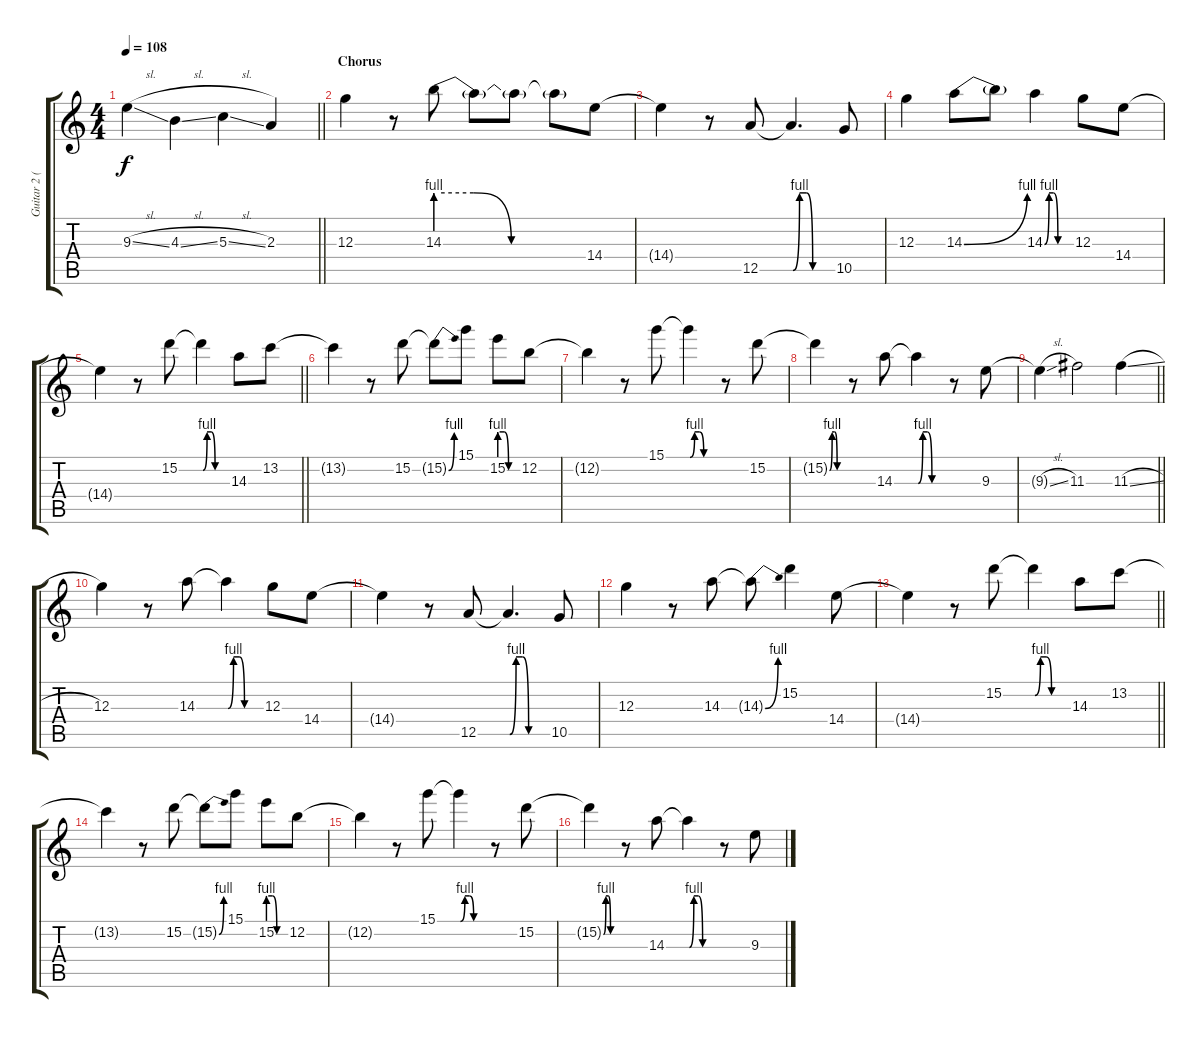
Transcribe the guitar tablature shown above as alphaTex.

\track ("Guitar 2 (Josh Klinghoffer)" "Guitar 2 (") {instrument overdrivenguitar}
\staff {score tabs}
\tuning (E4 B3 G3 D3 A2 E2) {hide}
\ts (4 4)
\tempo 108
\clef g2
\barLineRight lightlight
\ks c
9.3{sl}.4{dy f} 4.3{sl}.4 5.3{sl}.4 2.3.4 |
\section ("" "Chorus")
12.3.4 r.8 14.3{be (custom 0 4 15 4 30 0 60 0)}.8 14.3{t}.8 14.3{t}.8 14.3{t}.8 14.4.8 |
14.4{t}.4 r.8 12.5.8 12.5{be (custom 0 0 10 4 20 4 30 0 60 0) t}.4{d} 10.5.8 |
12.3.4 14.3{be (bend 0 0 60 4)}.8 14.3{t}.8 14.3{be (custom 0 0 10 4 20 4 30 0 60 0)}.4 12.3.8 14.4.8 |
\barLineRight lightlight
14.4{t}.4 r.8 15.2.8 15.2{be (custom 0 0 10 4 20 4 30 0 60 0) t}.4 14.3.8 13.2.8 |
13.2{t}.4 r.8 15.2.8 15.2{be (bend 0 0 60 4) t}.8 15.1.8 15.2{be (custom 0 4 15 4 30 0 60 0)}.8 12.2.8 |
12.2{t}.4 r.8 15.1.8 15.1{be (custom 0 0 10 4 20 4 30 0 60 0) t}.4 r.8 15.2.8 |
15.2{be (custom 0 0 10 4 20 4 30 0 60 0) t}.4 r.8 14.3.8 14.3{be (custom 0 0 10 4 20 4 30 0 60 0) t}.4 r.8 9.3.8 |
\barLineRight lightlight
9.3{sl t}.4 11.3.2 11.3{sl}.4 |
12.3.4 r.8 14.3.8 14.3{be (custom 0 0 10 4 20 4 30 0 60 0) t}.4 12.3.8 14.4.8 |
14.4{t}.4 r.8 12.5.8 12.5{be (custom 0 0 10 4 20 4 30 0 60 0) t}.4{d} 10.5.8 |
12.3.4 r.8 14.3.8 14.3{be (bend 0 0 60 4) t}.8 15.2.4 14.4.8 |
\barLineRight lightlight
14.4{t}.4 r.8 15.2.8 15.2{be (custom 0 0 10 4 20 4 30 0 60 0) t}.4 14.3.8 13.2.8 |
13.2{t}.4 r.8 15.2.8 15.2{be (bend 0 0 60 4) t}.8 15.1.8 15.2{be (custom 0 4 15 4 30 0 60 0)}.8 12.2.8 |
12.2{t}.4 r.8 15.1.8 15.1{be (custom 0 0 10 4 20 4 30 0 60 0) t}.4 r.8 15.2.8 |
15.2{be (custom 0 0 10 4 20 4 30 0 60 0) t}.4 r.8 14.3.8 14.3{be (custom 0 0 10 4 20 4 30 0 60 0) t}.4 r.8 9.3.8
